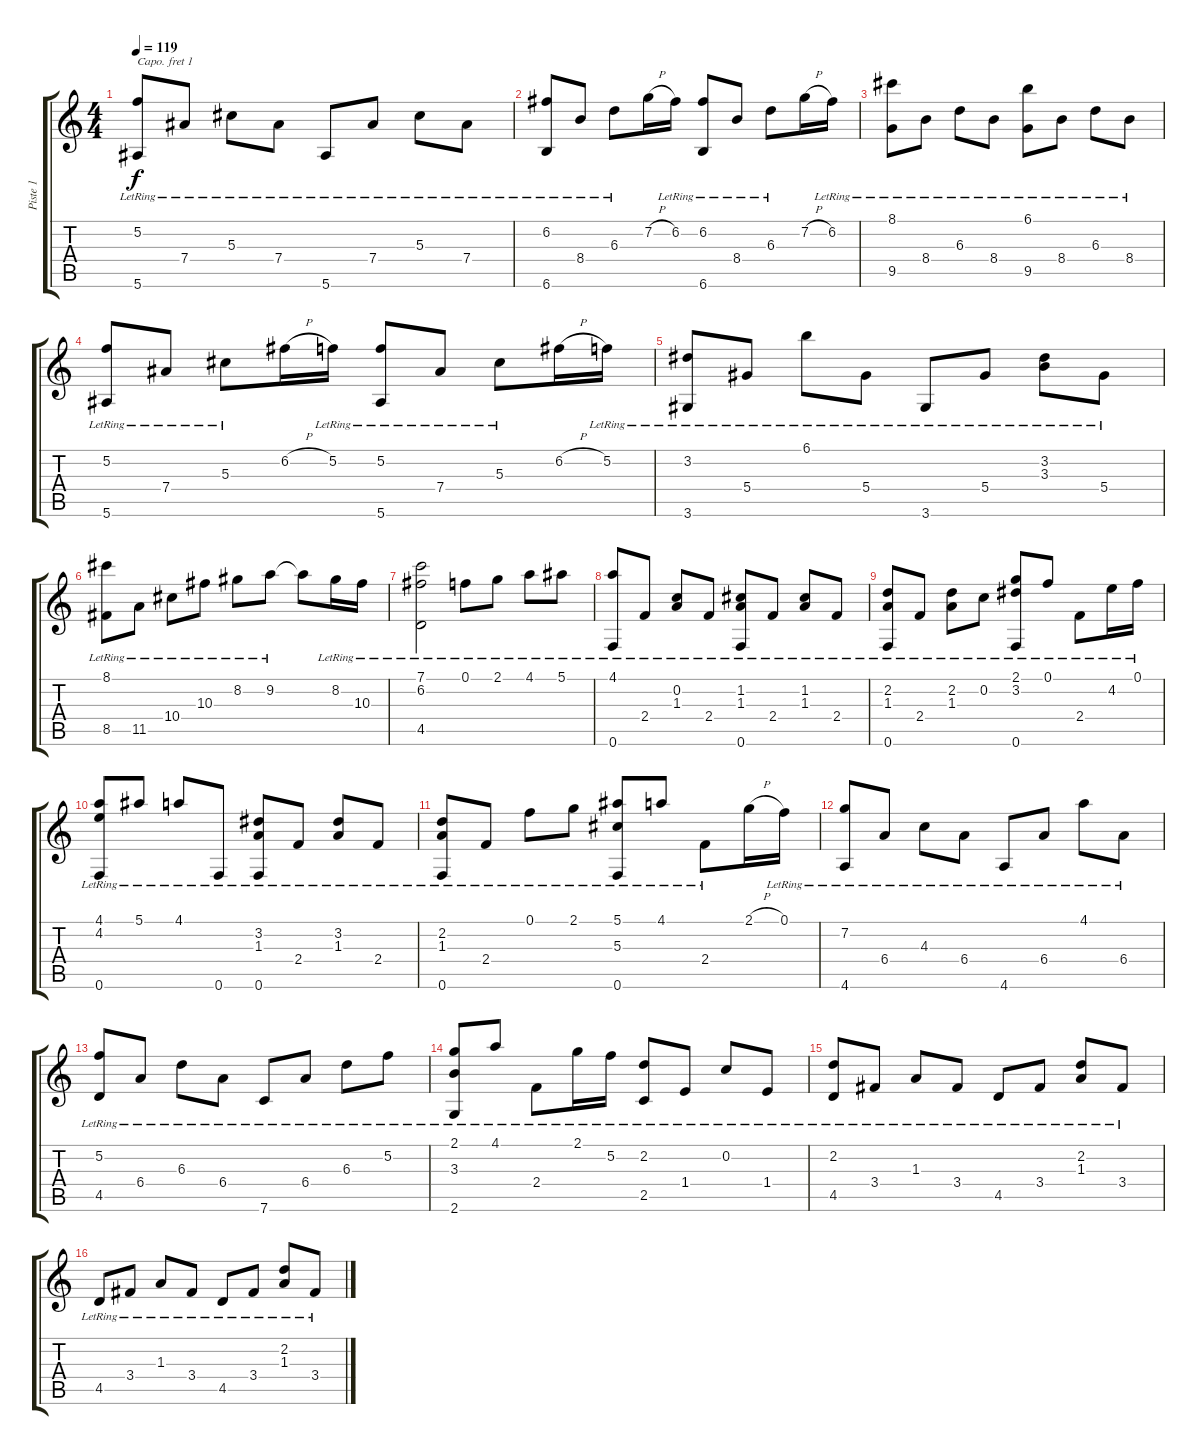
\track ("Piste 1" "Piste 1") {instrument acousticguitarnylon}
\staff {score tabs}
\capo 1
\tuning (E4 B3 G3 D3 A2 E2) {hide}
\ts (4 4)
\tempo 119
\clef g2
\ks c
(5.2{lr} 5.6{lr}).8{dy f} 7.4{lr}.8 5.3{lr}.8 7.4{lr}.8 5.6{lr}.8 7.4{lr}.8 5.3{lr}.8 7.4{lr}.8 |
(6.2{lr} 6.6{lr}).8 8.4{lr}.8 6.3{lr}.8 7.2{h}.16 6.2{lr}.16 (6.2{lr} 6.6{lr}).8 8.4{lr}.8 6.3{lr}.8 7.2{h}.16 6.2{lr}.16 |
(8.1{lr} 9.5{lr}).8 8.4{lr}.8 6.3{lr}.8 8.4{lr}.8 (6.1{lr} 9.5{lr}).8 8.4{lr}.8 6.3{lr}.8 8.4{lr}.8 |
(5.2{lr} 5.6{lr}).8 7.4{lr}.8 5.3{lr}.8 6.2{h}.16 5.2{lr}.16 (5.2{lr} 5.6{lr}).8 7.4{lr}.8 5.3{lr}.8 6.2{h}.16 5.2{lr}.16 |
(3.2{lr} 3.6{lr}).8 5.4{lr}.8 6.1{lr}.8 5.4{lr}.8 3.6{lr}.8 5.4{lr}.8 (3.2{lr} 3.3{lr}).8 5.4{lr}.8 |
(8.1{lr} 8.5{lr}).8 11.5{lr}.8 10.4{lr}.8 10.3{lr}.8 8.2{lr}.8 9.2{lr}.8 9.2{t}.8 8.2{lr}.16 10.3{lr}.16 |
(7.1{lr} 6.2{lr} 4.5{lr}).2 0.1{lr}.8 2.1{lr}.8 4.1{lr}.8 5.1{lr}.8 |
(4.1{lr} 0.6{lr}).8 2.4{lr}.8 (0.2{lr} 1.3{lr}).8 2.4{lr}.8 (1.2{lr} 1.3{lr} 0.6{lr}).8 2.4{lr}.8 (1.2{lr} 1.3{lr}).8 2.4{lr}.8 |
(2.2{lr} 1.3{lr} 0.6{lr}).8 2.4{lr}.8 (2.2{lr} 1.3{lr}).8 0.2{lr}.8 (2.1{lr} 3.2{lr} 0.6{lr}).8 0.1{lr}.8 2.4{lr}.8 4.2{lr}.16 0.1{lr}.16 |
(4.1{lr} 4.2{lr} 0.6{lr}).8 5.1{lr}.8 4.1{lr}.8 0.6{lr}.8 (3.2{lr} 1.3{lr} 0.6{lr}).8 2.4{lr}.8 (3.2{lr} 1.3{lr}).8 2.4{lr}.8 |
(2.2{lr} 1.3{lr} 0.6{lr}).8 2.4{lr}.8 0.1{lr}.8 2.1{lr}.8 (5.1{lr} 5.3{lr} 0.6{lr}).8 4.1{lr}.8 2.4{lr}.8 2.1{h}.16 0.1{lr}.16 |
(7.2{lr} 4.6{lr}).8 6.4{lr}.8 4.3{lr}.8 6.4{lr}.8 4.6{lr}.8 6.4{lr}.8 4.1{lr}.8 6.4{lr}.8 |
(5.2{lr} 4.5{lr}).8 6.4{lr}.8 6.3{lr}.8 6.4{lr}.8 7.6{lr}.8 6.4{lr}.8 6.3{lr}.8 5.2{lr}.8 |
(2.1{lr} 3.3{lr} 2.6{lr}).8 4.1{lr}.8 2.4{lr}.8 2.1{lr}.16 5.2{lr}.16 (2.2{lr} 2.5{lr}).8 1.4{lr}.8 0.2{lr}.8 1.4{lr}.8 |
(2.2{lr} 4.5{lr}).8 3.4{lr}.8 1.3{lr}.8 3.4{lr}.8 4.5{lr}.8 3.4{lr}.8 (2.2{lr} 1.3{lr}).8 3.4{lr}.8 |
4.5{lr}.8 3.4{lr}.8 1.3{lr}.8 3.4{lr}.8 4.5{lr}.8 3.4{lr}.8 (2.2{lr} 1.3{lr}).8 3.4{lr}.8
